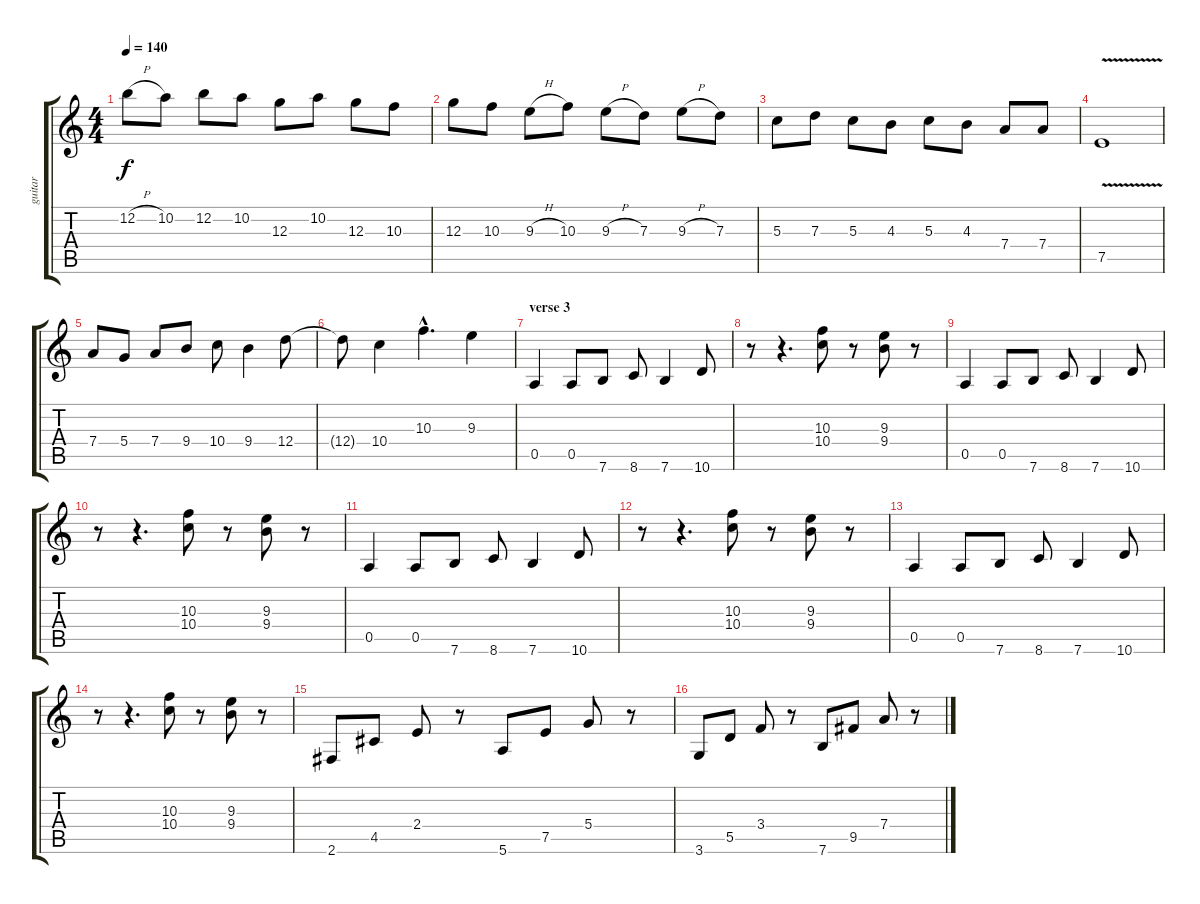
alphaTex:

\track ("guitar" "guitar") {instrument distortionguitar}
\staff {score tabs}
\tuning (E4 B3 G3 D3 A2 E2) {hide}
\ts (4 4)
\tempo 140
\clef g2
\ks c
12.2{h}.8{dy f} 10.2.8 12.2.8 10.2.8 12.3.8 10.2.8 12.3.8 10.3.8 |
12.3.8 10.3.8 9.3{h}.8 10.3.8 9.3{h}.8 7.3.8 9.3{h}.8 7.3.8 |
5.3.8 7.3.8 5.3.8 4.3.8 5.3.8 4.3.8 7.4.8 7.4.8 |
7.5{v}.1 |
7.4.8 5.4.8 7.4.8 9.4.8 10.4.8 9.4.4 12.4.8 |
12.4{t}.8 10.4.4 10.3{hac}.4{d} 9.3.4 |
\section ("" "verse 3")
0.5.4 0.5.8 7.6.8 8.6.8 7.6.4 10.6.8 |
r.8 r.4{d} (10.3 10.4).8 r.8 (9.3 9.4).8 r.8 |
0.5.4 0.5.8 7.6.8 8.6.8 7.6.4 10.6.8 |
r.8 r.4{d} (10.3 10.4).8 r.8 (9.3 9.4).8 r.8 |
0.5.4 0.5.8 7.6.8 8.6.8 7.6.4 10.6.8 |
r.8 r.4{d} (10.3 10.4).8 r.8 (9.3 9.4).8 r.8 |
0.5.4 0.5.8 7.6.8 8.6.8 7.6.4 10.6.8 |
r.8 r.4{d} (10.3 10.4).8 r.8 (9.3 9.4).8 r.8 |
2.6.8{instrument electricguitarclean} 4.5.8 2.4.8 r.8 5.6.8 7.5.8 5.4.8 r.8 |
3.6.8 5.5.8 3.4.8 r.8 7.6.8 9.5.8 7.4.8 r.8
